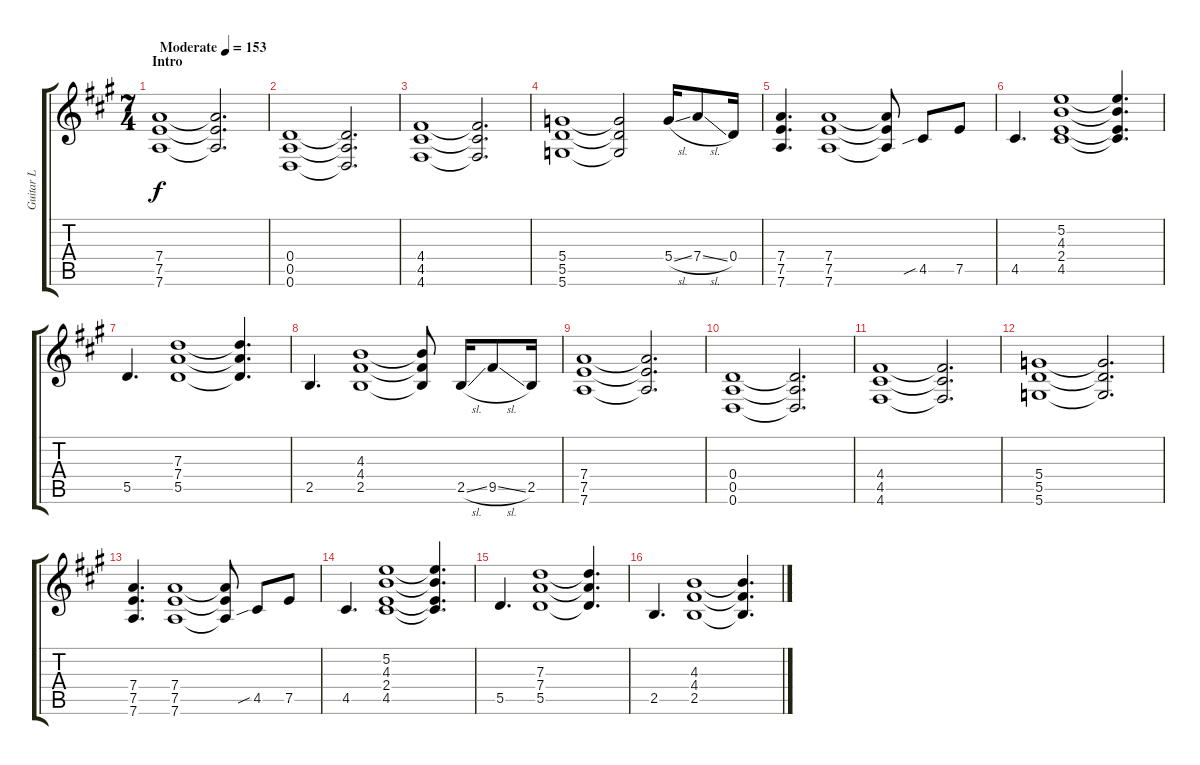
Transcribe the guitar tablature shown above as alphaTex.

\track ("Guitar L" "Guitar L") {instrument distortionguitar}
\staff {score tabs}
\tuning (E4 B3 G3 D3 A2 D2) {hide}
\ts (7 4)
\section ("" "Intro")
\tempo (153 "Moderate")
\clef g2
\ks a
(7.4 7.5 7.6).1{dy f instrument distortionguitar} (7.4{t} 7.5{t} 7.6{t}).2{d} |
(0.4 0.5 0.6).1 (0.4{t} 0.5{t} 0.6{t}).2{d} |
(4.4 4.5 4.6).1 (4.4{t} 4.5{t} 4.6{t}).2{d} |
(5.4 5.5 5.6).1 (5.4{t} 5.5{t} 5.6{t}).2 5.4{sl}.16 7.4{sl}.8 0.4.16 |
(7.4 7.5 7.6).4{d} (7.4 7.5 7.6).1 (7.4{t} 7.5{t} 7.6{t}).8 4.5{sib}.8 7.5.8 |
4.5.4{d} (5.2 4.3 2.4 4.5).1 (5.2{t} 4.3{t} 2.4{t} 4.5{t}).4{d} |
5.5.4{d} (7.3 7.4 5.5).1 (7.3{t} 7.4{t} 5.5{t}).4{d} |
2.5.4{d} (4.3 4.4 2.5).1 (4.3{t} 4.4{t} 2.5{t}).8 2.5{sl}.16 9.5{sl}.8 2.5.16 |
(7.4 7.5 7.6).1 (7.4{t} 7.5{t} 7.6{t}).2{d} |
(0.4 0.5 0.6).1 (0.4{t} 0.5{t} 0.6{t}).2{d} |
(4.4 4.5 4.6).1 (4.4{t} 4.5{t} 4.6{t}).2{d} |
(5.4 5.5 5.6).1 (5.4{t} 5.5{t} 5.6{t}).2{d} |
(7.4 7.5 7.6).4{d} (7.4 7.5 7.6).1 (7.4{t} 7.5{t} 7.6{t}).8 4.5{sib}.8 7.5.8 |
4.5.4{d} (5.2 4.3 2.4 4.5).1 (5.2{t} 4.3{t} 2.4{t} 4.5{t}).4{d} |
5.5.4{d} (7.3 7.4 5.5).1 (7.3{t} 7.4{t} 5.5{t}).4{d} |
2.5.4{d} (4.3 4.4 2.5).1 (4.3{t} 4.4{t} 2.5{t}).4{d}
